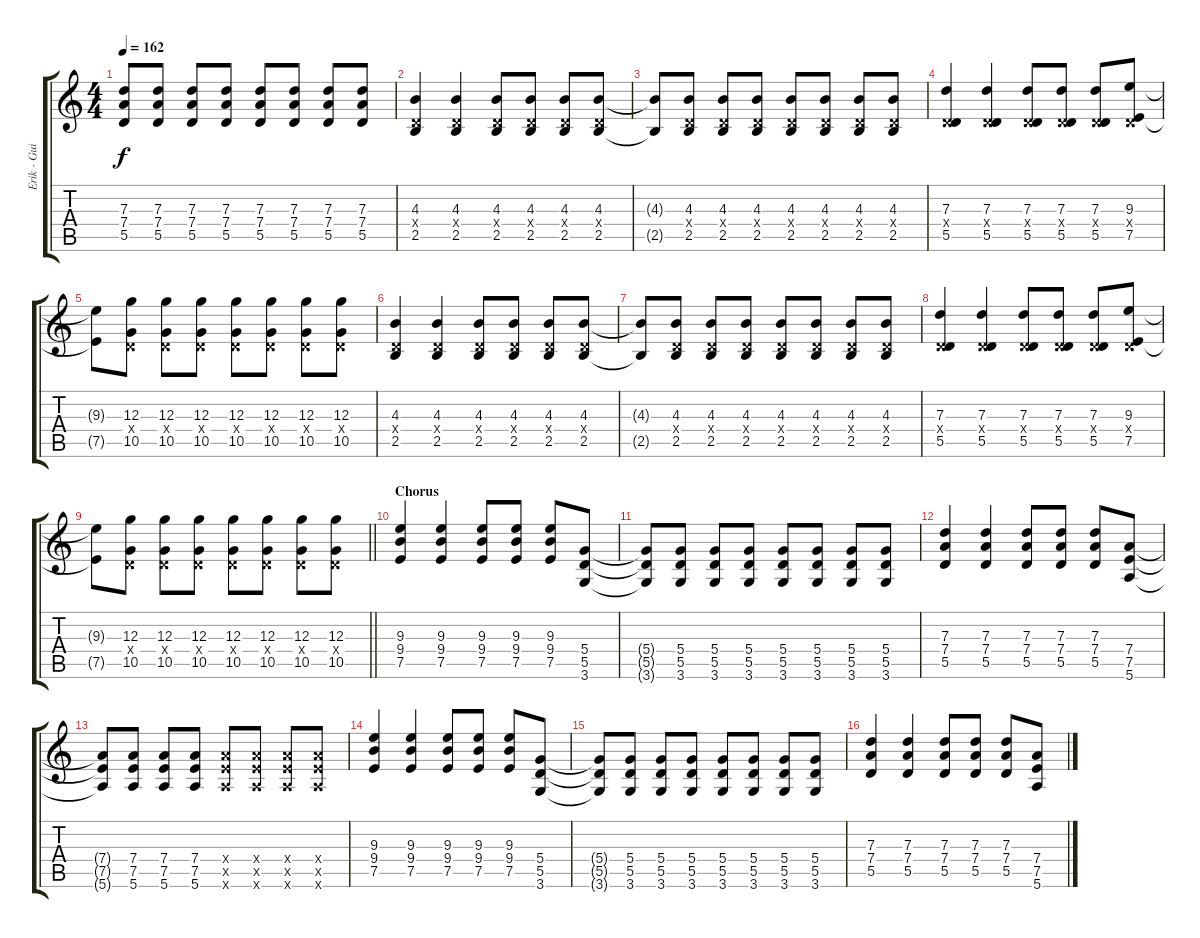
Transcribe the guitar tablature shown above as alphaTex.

\track ("Erik - Guitar 1" "Erik - Gui") {instrument distortionguitar}
\staff {score tabs}
\tuning (E4 B3 G3 D3 A2 E2) {hide}
\ts (4 4)
\tempo 162
\clef g2
\ks c
(7.3 7.4 5.5).8{dy f} (7.3 7.4 5.5).8 (7.3 7.4 5.5).8 (7.3 7.4 5.5).8 (7.3 7.4 5.5).8 (7.3 7.4 5.5).8 (7.3 7.4 5.5).8 (7.3 7.4 5.5).8 |
(4.3 0.4{x} 2.5).4 (4.3 0.4{x} 2.5).4 (4.3 0.4{x} 2.5).8 (4.3 0.4{x} 2.5).8 (4.3 0.4{x} 2.5).8 (4.3 0.4{x} 2.5).8 |
(4.3{t} 2.5{t}).8 (4.3 0.4{x} 2.5).8 (4.3 0.4{x} 2.5).8 (4.3 0.4{x} 2.5).8 (4.3 0.4{x} 2.5).8 (4.3 0.4{x} 2.5).8 (4.3 0.4{x} 2.5).8 (4.3 0.4{x} 2.5).8 |
(7.3 0.4{x} 5.5).4 (7.3 0.4{x} 5.5).4 (7.3 0.4{x} 5.5).8 (7.3 0.4{x} 5.5).8 (7.3 0.4{x} 5.5).8 (9.3 0.4{x} 7.5).8 |
(9.3{t} 7.5{t}).8 (12.3 0.4{x} 10.5).8 (12.3 0.4{x} 10.5).8 (12.3 0.4{x} 10.5).8 (12.3 0.4{x} 10.5).8 (12.3 0.4{x} 10.5).8 (12.3 0.4{x} 10.5).8 (12.3 0.4{x} 10.5).8 |
(4.3 0.4{x} 2.5).4 (4.3 0.4{x} 2.5).4 (4.3 0.4{x} 2.5).8 (4.3 0.4{x} 2.5).8 (4.3 0.4{x} 2.5).8 (4.3 0.4{x} 2.5).8 |
(4.3{t} 2.5{t}).8 (4.3 0.4{x} 2.5).8 (4.3 0.4{x} 2.5).8 (4.3 0.4{x} 2.5).8 (4.3 0.4{x} 2.5).8 (4.3 0.4{x} 2.5).8 (4.3 0.4{x} 2.5).8 (4.3 0.4{x} 2.5).8 |
(7.3 0.4{x} 5.5).4 (7.3 0.4{x} 5.5).4 (7.3 0.4{x} 5.5).8 (7.3 0.4{x} 5.5).8 (7.3 0.4{x} 5.5).8 (9.3 0.4{x} 7.5).8 |
\barLineRight lightlight
(9.3{t} 7.5{t}).8 (12.3 0.4{x} 10.5).8 (12.3 0.4{x} 10.5).8 (12.3 0.4{x} 10.5).8 (12.3 0.4{x} 10.5).8 (12.3 0.4{x} 10.5).8 (12.3 0.4{x} 10.5).8 (12.3 0.4{x} 10.5).8 |
\section ("" "Chorus")
(9.3 9.4 7.5).4 (9.3 9.4 7.5).4 (9.3 9.4 7.5).8 (9.3 9.4 7.5).8 (9.3 9.4 7.5).8 (5.4 5.5 3.6).8 |
(5.4{t} 5.5{t} 3.6{t}).8 (5.4 5.5 3.6).8 (5.4 5.5 3.6).8 (5.4 5.5 3.6).8 (5.4 5.5 3.6).8 (5.4 5.5 3.6).8 (5.4 5.5 3.6).8 (5.4 5.5 3.6).8 |
(7.3 7.4 5.5).4 (7.3 7.4 5.5).4 (7.3 7.4 5.5).8 (7.3 7.4 5.5).8 (7.3 7.4 5.5).8 (7.4 7.5 5.6).8 |
(7.4{t} 7.5{t} 5.6{t}).8 (7.4 7.5 5.6).8 (7.4 7.5 5.6).8 (7.4 7.5 5.6).8 (7.4{x} 7.5{x} 5.6{x}).8 (7.4{x} 7.5{x} 5.6{x}).8 (7.4{x} 7.5{x} 5.6{x}).8 (7.4{x} 7.5{x} 5.6{x}).8 |
(9.3 9.4 7.5).4 (9.3 9.4 7.5).4 (9.3 9.4 7.5).8 (9.3 9.4 7.5).8 (9.3 9.4 7.5).8 (5.4 5.5 3.6).8 |
(5.4{t} 5.5{t} 3.6{t}).8 (5.4 5.5 3.6).8 (5.4 5.5 3.6).8 (5.4 5.5 3.6).8 (5.4 5.5 3.6).8 (5.4 5.5 3.6).8 (5.4 5.5 3.6).8 (5.4 5.5 3.6).8 |
(7.3 7.4 5.5).4 (7.3 7.4 5.5).4 (7.3 7.4 5.5).8 (7.3 7.4 5.5).8 (7.3 7.4 5.5).8 (7.4 7.5 5.6).8
